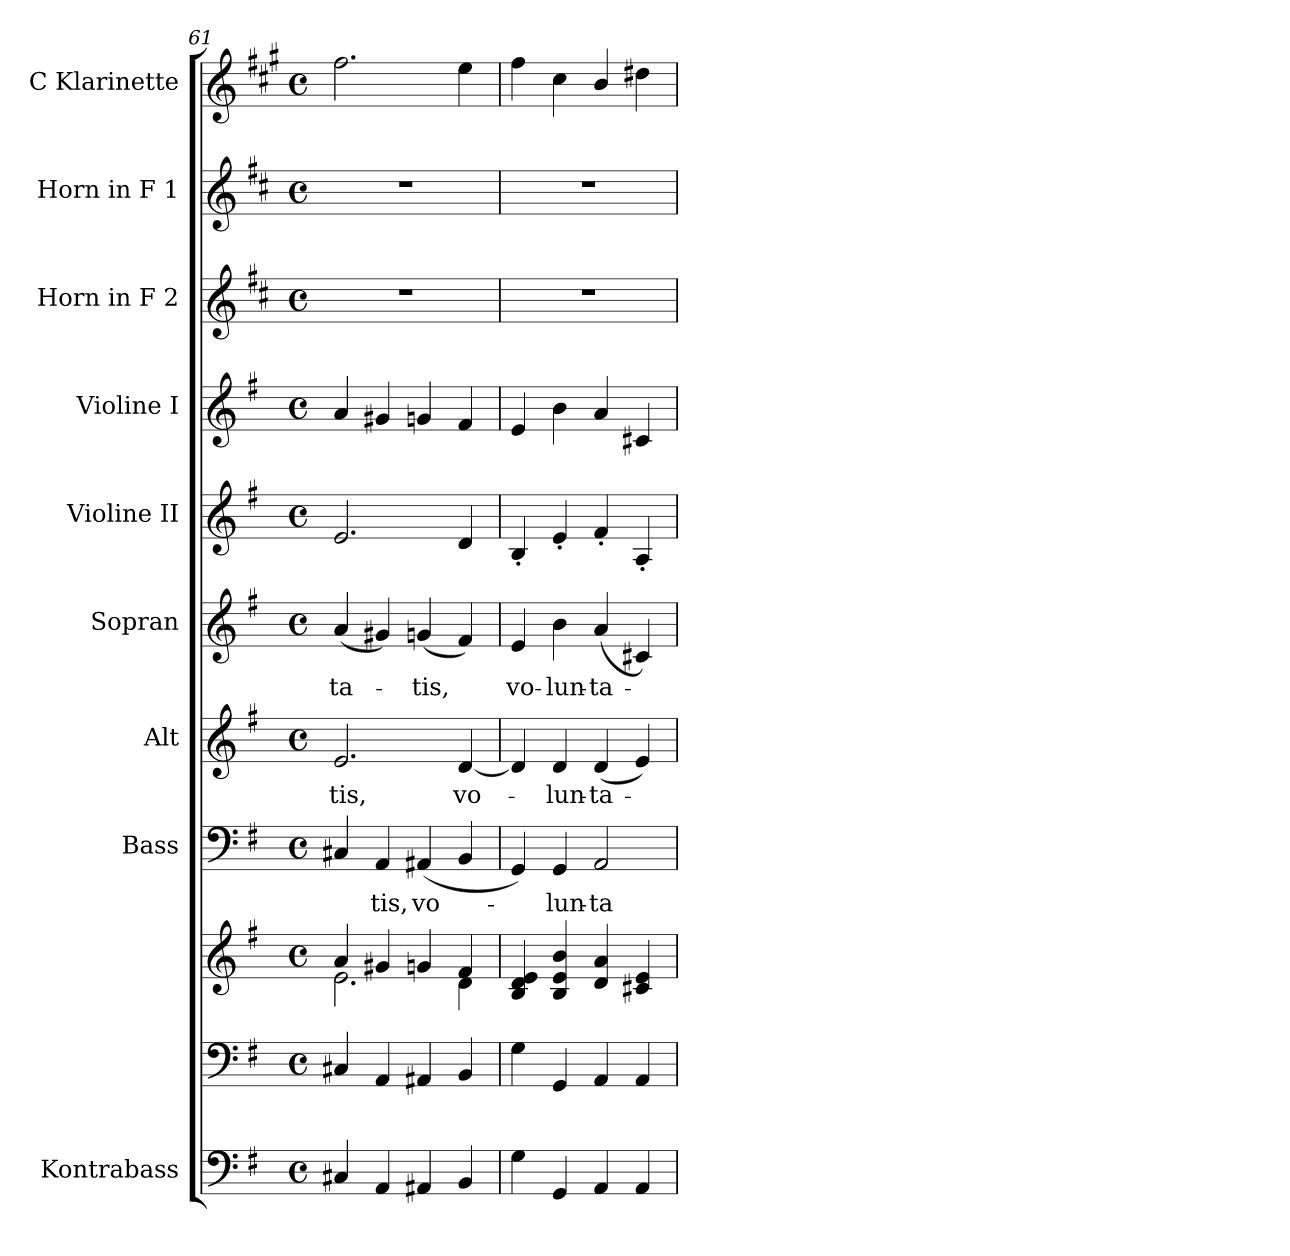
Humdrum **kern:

**kern	**kern	**kern	**kern	**text	**kern	**text	**kern	**text	**kern	**kern	**kern	**kern	**kern
*part10	*part9	*part9	*part8	*part8	*part7	*part7	*part6	*part6	*part5	*part4	*part3	*part2	*part1
*staff11	*staff10	*staff9	*staff8	*staff8	*staff7	*staff7	*staff6	*staff6	*staff5	*staff4	*staff3	*staff2	*staff1
*I"Kontrabass	*	*	*I"Bass	*	*I"Alt	*	*I"Sopran	*	*I"Violine II	*I"Violine I	*I"Horn in F 2	*I"Horn in F 1	*I"C Klarinette
*I'Kb.	*	*	*I'B.	*	*I'A.	*	*I'S.	*	*I'Vl. II	*I'Vl. I	*	*	*I'Kl.
!!LO:PB:g=z
*clefF4	*clefF4	*clefG2	*clefF4	*	*clefG2	*	*clefG2	*	*clefG2	*clefG2	*clefG2	*clefG2	*clefG2
*ITrd7c12	*	*	*	*	*	*	*	*	*	*	*ITrd4c7	*ITrd4c7	*ITrd1c2
*k[f#]	*k[f#]	*k[f#]	*k[f#]	*	*k[f#]	*	*k[f#]	*	*k[f#]	*k[f#]	*k[f#]	*k[f#]	*k[f#]
*G:	*G:	*G:	*G:	*	*G:	*	*G:	*	*G:	*G:	*G:	*G:	*G:
*M4/4	*M4/4	*M4/4	*M4/4	*	*M4/4	*	*M4/4	*	*M4/4	*M4/4	*M4/4	*M4/4	*M4/4
*met(c)	*met(c)	*met(c)	*met(c)	*	*met(c)	*	*met(c)	*	*met(c)	*met(c)	*met(c)	*met(c)	*met(c)
=61	=61	=61	=61	=61	=61	=61	=61	=61	=61	=61	=61	=61	=61
*	*	*^	*	*	*	*	*	*	*	*	*	*	*
!	!	!	!	!	!	!	!LO:LY:b	!	!LO:LY:b	!	!	!	!	!
4CC#X/	4C#X/	4a/	2.e\	4C#X/	.	2.e/	-tis,	(<4a/	-ta-	2.e/	4a/	1r	1r	2.ee\
!	!	!	!	!	!LO:LY:b	!	!	!	!	!	!	!	!	!
4AAA/	4AA/	4g#X/	.	4AA/	-tis,	.	.	4g#X/)	.	.	4g#X/	.	.	.
!	!	!	!	!	!LO:LY:b	!	!	!	!LO:LY:b	!	!	!	!	!
4AAA#X/	4AA#X/	4gn/	.	(<4AA#X/	vo-	.	.	(<4gn/	-tis,	.	4gn/	.	.	.
!	!	!	!	!	!	!	!LO:LY:b	!	!	!	!	!	!	!
4BBB/	4BB/	4f#/	4d\	4BB/	.	[4d/	vo-	4f#/)	.	4d/	4f#/	.	.	4dd\
=62	=62	=62	=62	=62	=62	=62	=62	=62	=62	=62	=62	=62	=62	=62
!	!	!	!	!	!	!	!	!	!LO:LY:b	!	!	!	!	!
*	*	*v	*v	*	*	*	*	*	*	*	*	*	*	*
4GG\	4G\	4B/ 4d/ 4e/	4GG/)	.	4d/]	.	4e/	vo-	4B'</	4e/	1r	1r	4ee\
!	!	!	!	!LO:LY:b	!	!LO:LY:b	!	!LO:LY:b	!	!	!	!	!
4GGG/	4GG/	4B/ 4e/ 4b/	4GG/	-lun-	4d/	-lun-	4b\	-lun-	4e'</	4b\	.	.	4b\
!	!	!	!	!LO:LY:b	!	!LO:LY:b	!	!LO:LY:b	!	!	!	!	!
4AAA/	4AA/	4d/ 4a/	2AA/	-ta-	(<4d/	-ta-	(<4a/	-ta-	4f#'</	4a/	.	.	4a/
4AAA/	4AA/	4c#X/ 4e/	.	.	4e/)	.	4c#X/)	.	4A'</	4c#X/	.	.	4cc#X\
=	=	=	=	=	=	=	=	=	=	=	=	=	=
*-	*-	*-	*-	*-	*-	*-	*-	*-	*-	*-	*-	*-	*-
